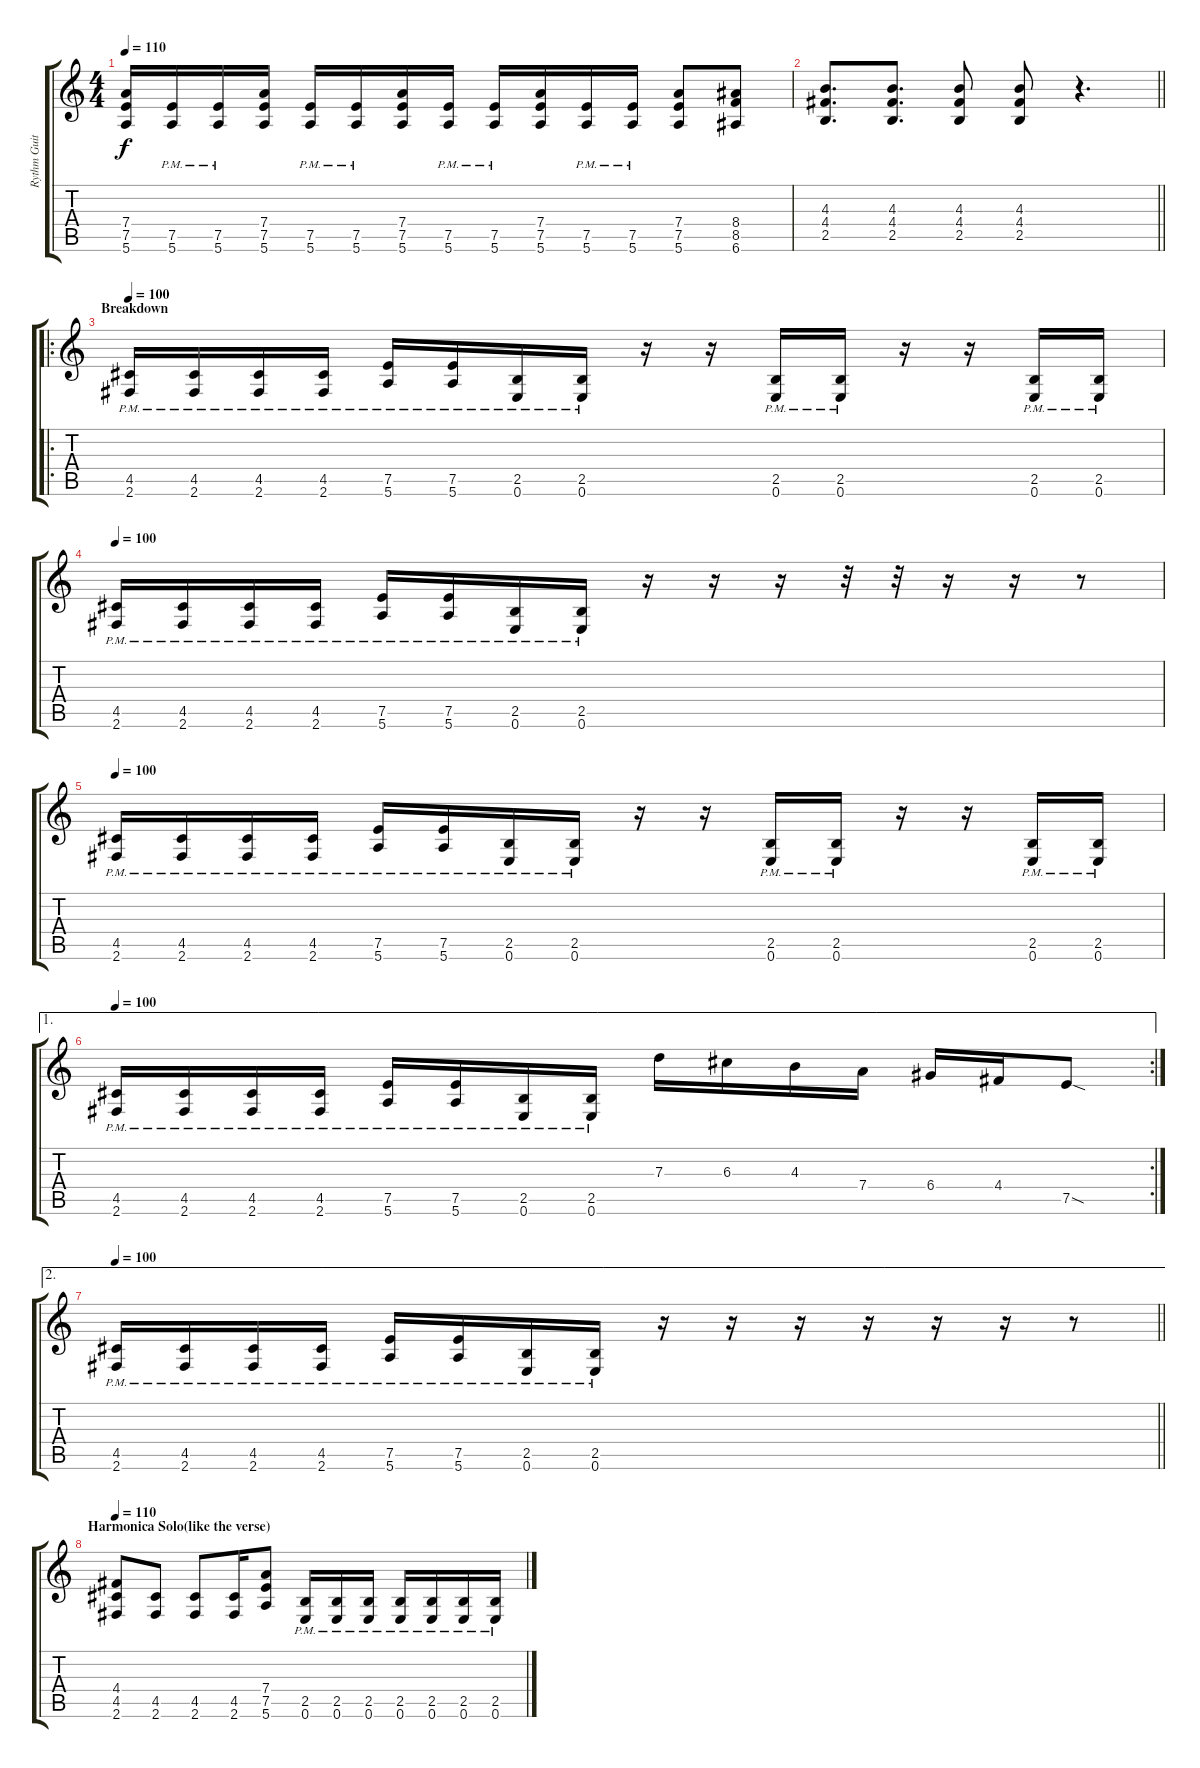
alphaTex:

\track ("Rythm Guitar" "Rythm Guit") {instrument overdrivenguitar}
\staff {score tabs}
\tuning (E4 B3 G3 D3 A2 E2) {hide}
\ts (4 4)
\tempo 110
\clef g2
\ks c
(7.4 7.5 5.6).16{dy f} (7.5{pm} 5.6{pm}).16 (7.5{pm} 5.6{pm}).16 (7.4 7.5 5.6).16 (7.5{pm} 5.6{pm}).16 (7.5{pm} 5.6{pm}).16 (7.4 7.5 5.6).16 (7.5{pm} 5.6{pm}).16 (7.5{pm} 5.6{pm}).16 (7.4 7.5 5.6).16 (7.5{pm} 5.6{pm}).16 (7.5{pm} 5.6{pm}).16 (7.4 7.5 5.6).8 (8.4 8.5 6.6).8 |
\barLineRight lightlight
(4.3 4.4 2.5).8{d} (4.3 4.4 2.5).8{d} (4.3 4.4 2.5).8 (4.3 4.4 2.5).8 r.4{d} |
\ro
\section ("" "Breakdown")
\tempo 100
(4.5{pm} 2.6{pm}).16 (4.5{pm} 2.6{pm}).16 (4.5{pm} 2.6{pm}).16 (4.5{pm} 2.6{pm}).16 (7.5{pm} 5.6{pm}).16 (7.5{pm} 5.6{pm}).16 (2.5{pm} 0.6{pm}).16 (2.5{pm} 0.6{pm}).16 r.16 r.16 (2.5{pm} 0.6{pm}).16 (2.5{pm} 0.6{pm}).16 r.16 r.16 (2.5{pm} 0.6{pm}).16 (2.5{pm} 0.6{pm}).16 |
\tempo 100
(4.5{pm} 2.6{pm}).16 (4.5{pm} 2.6{pm}).16 (4.5{pm} 2.6{pm}).16 (4.5{pm} 2.6{pm}).16 (7.5{pm} 5.6{pm}).16 (7.5{pm} 5.6{pm}).16 (2.5{pm} 0.6{pm}).16 (2.5{pm} 0.6{pm}).16 r.16 r.16 r.16 r.32 r.32 r.16 r.16 r.8 |
\tempo 100
(4.5{pm} 2.6{pm}).16 (4.5{pm} 2.6{pm}).16 (4.5{pm} 2.6{pm}).16 (4.5{pm} 2.6{pm}).16 (7.5{pm} 5.6{pm}).16 (7.5{pm} 5.6{pm}).16 (2.5{pm} 0.6{pm}).16 (2.5{pm} 0.6{pm}).16 r.16 r.16 (2.5{pm} 0.6{pm}).16 (2.5{pm} 0.6{pm}).16 r.16 r.16 (2.5{pm} 0.6{pm}).16 (2.5{pm} 0.6{pm}).16 |
\ae 1
\rc 2
\tempo 100
(4.5{pm} 2.6{pm}).16 (4.5{pm} 2.6{pm}).16 (4.5{pm} 2.6{pm}).16 (4.5{pm} 2.6{pm}).16 (7.5{pm} 5.6{pm}).16 (7.5{pm} 5.6{pm}).16 (2.5{pm} 0.6{pm}).16 (2.5{pm} 0.6{pm}).16 7.3.16 6.3.16 4.3.16 7.4.16 6.4.16 4.4.16 7.5{sod}.8 |
\ae 2
\tempo 100
\barLineRight lightlight
(4.5{pm} 2.6{pm}).16 (4.5{pm} 2.6{pm}).16 (4.5{pm} 2.6{pm}).16 (4.5{pm} 2.6{pm}).16 (7.5{pm} 5.6{pm}).16 (7.5{pm} 5.6{pm}).16 (2.5{pm} 0.6{pm}).16 (2.5{pm} 0.6{pm}).16 r.16 r.16 r.16 r.16 r.16 r.16 r.8 |
\section ("" "Harmonica Solo(like the verse)")
\tempo 110
(4.4 4.5 2.6).8 (4.5 2.6).8 (4.5 2.6).8 (4.5 2.6).16 (7.4 7.5 5.6).8 (2.5{pm} 0.6{pm}).16 (2.5{pm} 0.6{pm}).16 (2.5{pm} 0.6{pm}).16 (2.5{pm} 0.6{pm}).16 (2.5{pm} 0.6{pm}).16 (2.5{pm} 0.6{pm}).16 (2.5{pm} 0.6{pm}).16
